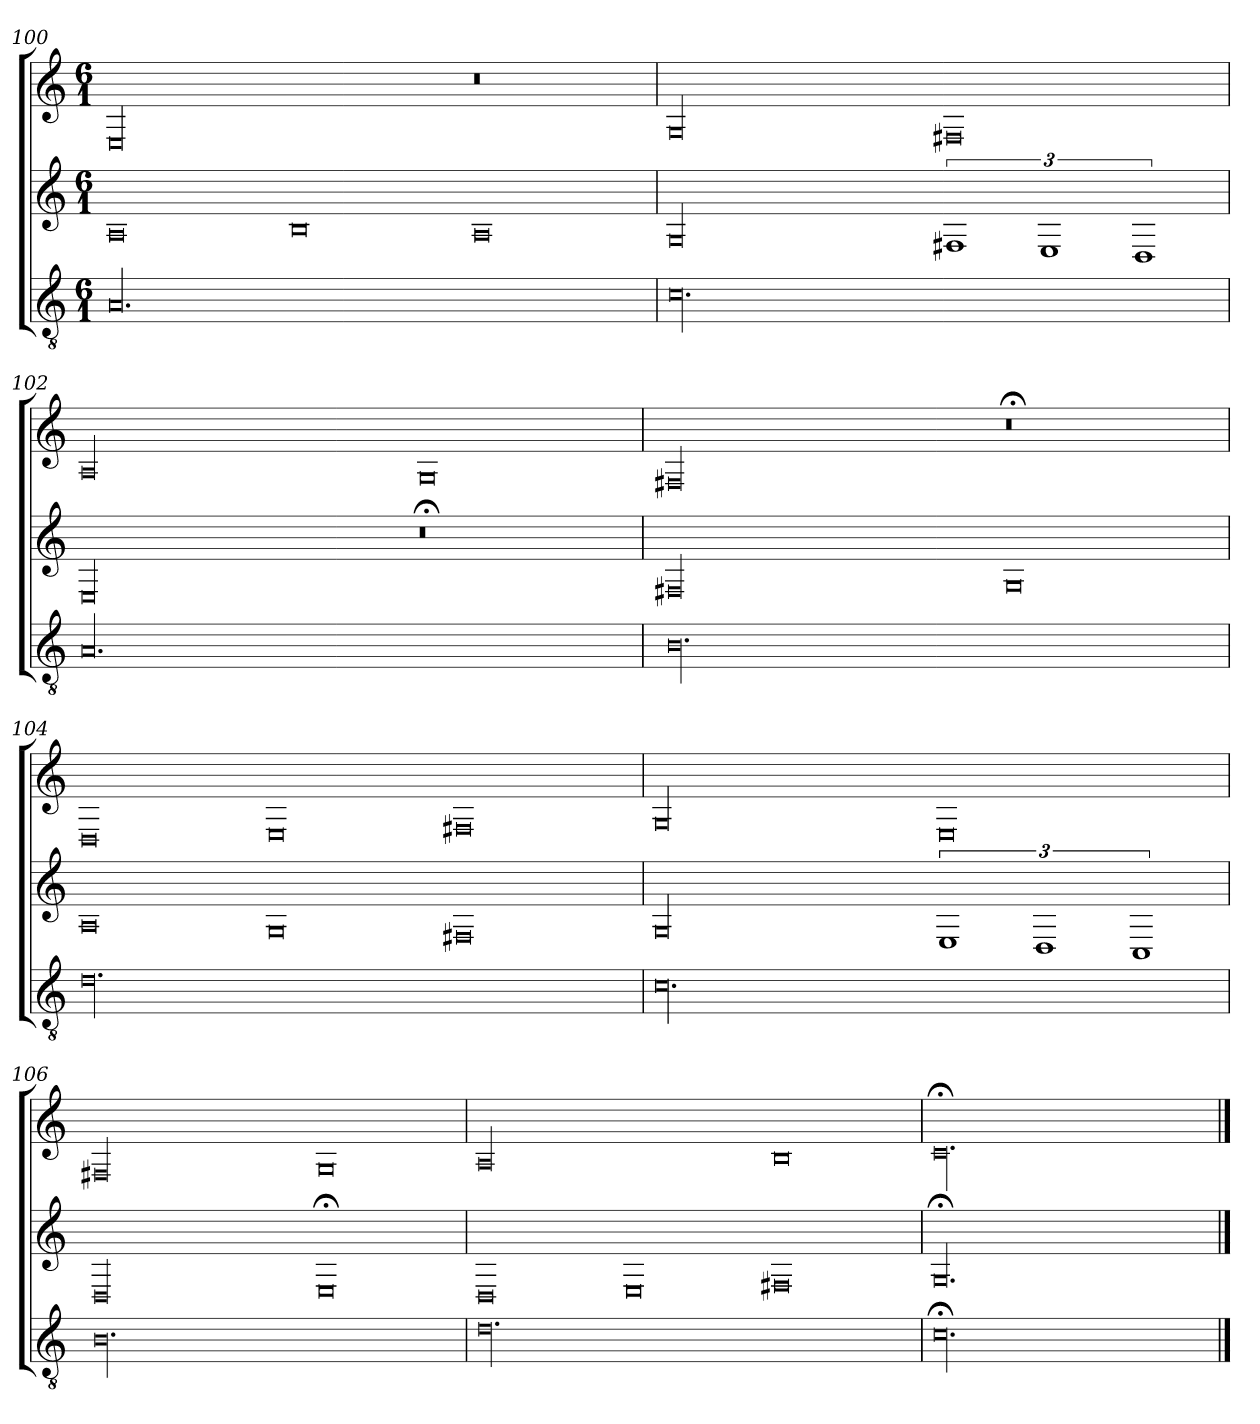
**kern	**kern	**kern
*part3	*part2	*part1
*staff3	*staff2	*staff1
*clefGv2	*clefG2	*clefG2
*k[]	*k[]	*k[]
*C:	*C:	*C:
*M6/1	*M6/1	*M6/1
=100	=100	=100
00.A/	0A/	00E/
.	0B\	.
.	0A/	0r
=101	=101	=101
00.c\	00G/	00G/
.	3%2F#X/	0F#X/
.	3%2E/	.
.	3%2D/	.
=102	=102	=102
00.A/	00E/	00A/
.	0r;<	0G/
=103	=103	=103
00.B\	00F#X/	00F#X/
.	0G/	0r;<
=104	=104	=104
00.d\	0A/	0D/
.	0G/	0E/
.	0F#X/	0F#X/
=105	=105	=105
00.c\	00G/	00G/
.	3%2E/	0E/
.	3%2D/	.
.	3%2C/	.
=106	=106	=106
00.B\	00D/	00F#X/
.	0E;</	0G/
=107	=107	=107
00.d\	0D/	00A/
.	0E/	.
.	0F#X/	0B\
=108	=108	=108
00.c;<\	00.G;</	00.c;<\
==	==	==
*-	*-	*-
